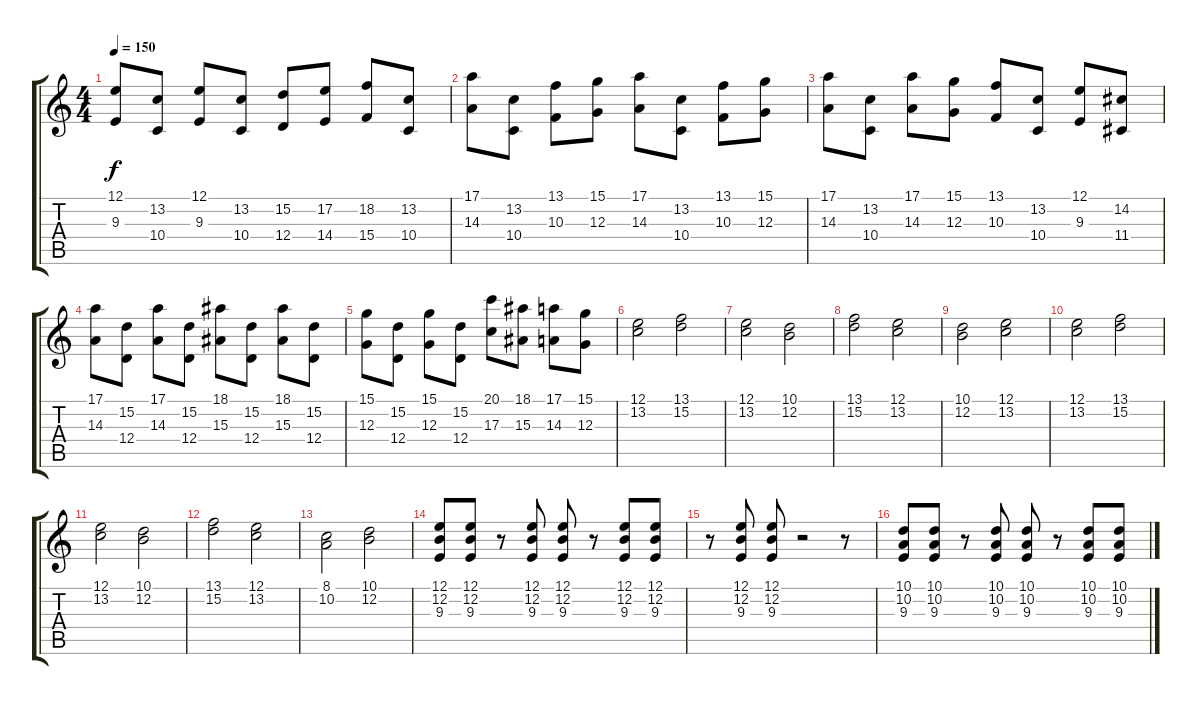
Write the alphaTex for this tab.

\track "" {instrument stringensemble1}
\staff {score tabs}
\tuning (E4 B3 G3 D3 A2 E2) {hide}
\ts (4 4)
\tempo 150
\clef g2
\ks c
(12.1 9.3).8{dy f} (13.2 10.4).8 (12.1 9.3).8 (13.2 10.4).8 (15.2 12.4).8 (17.2 14.4).8 (18.2 15.4).8 (13.2 10.4).8 |
(17.1 14.3).8 (13.2 10.4).8 (13.1 10.3).8 (15.1 12.3).8 (17.1 14.3).8 (13.2 10.4).8 (13.1 10.3).8 (15.1 12.3).8 |
(17.1 14.3).8 (13.2 10.4).8 (17.1 14.3).8 (15.1 12.3).8 (13.1 10.3).8 (13.2 10.4).8 (12.1 9.3).8 (14.2 11.4).8 |
(17.1 14.3).8 (15.2 12.4).8 (17.1 14.3).8 (15.2 12.4).8 (18.1 15.3).8 (15.2 12.4).8 (18.1 15.3).8 (15.2 12.4).8 |
(15.1 12.3).8 (15.2 12.4).8 (15.1 12.3).8 (15.2 12.4).8 (20.1 17.3).8 (18.1 15.3).8 (17.1 14.3).8 (15.1 12.3).8 |
(12.1 13.2).2{volume 8} (13.1 15.2).2 |
(12.1 13.2).2 (10.1 12.2).2 |
(13.1 15.2).2 (12.1 13.2).2 |
(10.1 12.2).2 (12.1 13.2).2 |
(12.1 13.2).2 (13.1 15.2).2 |
(12.1 13.2).2 (10.1 12.2).2 |
(13.1 15.2).2 (12.1 13.2).2 |
(8.1 10.2).2 (10.1 12.2).2 |
(12.1 12.2 9.3).8{volume 16} (12.1 12.2 9.3).8 r.8 (12.1 12.2 9.3).8 (12.1 12.2 9.3).8 r.8 (12.1 12.2 9.3).8 (12.1 12.2 9.3).8 |
r.8 (12.1 12.2 9.3).8 (12.1 12.2 9.3).8 r.2 r.8 |
(10.1 10.2 9.3).8 (10.1 10.2 9.3).8 r.8 (10.1 10.2 9.3).8 (10.1 10.2 9.3).8 r.8 (10.1 10.2 9.3).8 (10.1 10.2 9.3).8
